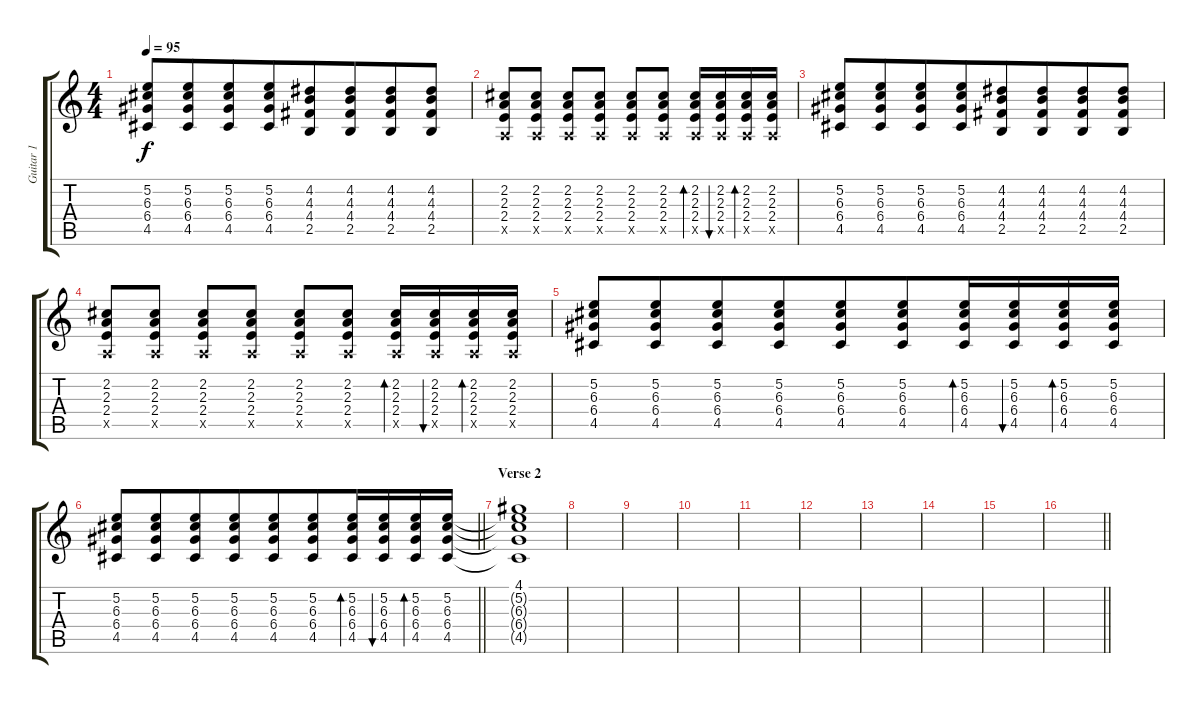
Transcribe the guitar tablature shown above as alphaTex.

\track ("Guitar 1" "Guitar 1") {instrument electricguitarclean}
\staff {score tabs}
\tuning (E4 B3 G3 D3 A2 E2) {hide}
\ts (4 4)
\tempo 95
\clef g2
\ks c
(5.2 6.3 6.4 4.5).8{dy f beam merge} (5.2 6.3 6.4 4.5).8{beam merge} (5.2 6.3 6.4 4.5).8{beam merge} (5.2 6.3 6.4 4.5).8{beam merge} (4.2 4.3 4.4 2.5).8{beam merge} (4.2 4.3 4.4 2.5).8{beam merge} (4.2 4.3 4.4 2.5).8{beam merge} (4.2 4.3 4.4 2.5).8 |
(2.2 2.3 2.4 0.5{x}).8 (2.2 2.3 2.4 0.5{x}).8 (2.2 2.3 2.4 0.5{x}).8 (2.2 2.3 2.4 0.5{x}).8 (2.2 2.3 2.4 0.5{x}).8 (2.2 2.3 2.4 0.5{x}).8 (2.2 2.3 2.4 0.5{x}).16{bd 60} (2.2 2.3 2.4 0.5{x}).16{bu 60} (2.2 2.3 2.4 0.5{x}).16{bd 60} (2.2 2.3 2.4 0.5{x}).16 |
(5.2 6.3 6.4 4.5).8{beam merge} (5.2 6.3 6.4 4.5).8{beam merge} (5.2 6.3 6.4 4.5).8{beam merge} (5.2 6.3 6.4 4.5).8{beam merge} (4.2 4.3 4.4 2.5).8{beam merge} (4.2 4.3 4.4 2.5).8{beam merge} (4.2 4.3 4.4 2.5).8{beam merge} (4.2 4.3 4.4 2.5).8 |
(2.2 2.3 2.4 0.5{x}).8 (2.2 2.3 2.4 0.5{x}).8 (2.2 2.3 2.4 0.5{x}).8 (2.2 2.3 2.4 0.5{x}).8 (2.2 2.3 2.4 0.5{x}).8 (2.2 2.3 2.4 0.5{x}).8 (2.2 2.3 2.4 0.5{x}).16{bd 60} (2.2 2.3 2.4 0.5{x}).16{bu 60} (2.2 2.3 2.4 0.5{x}).16{bd 60} (2.2 2.3 2.4 0.5{x}).16 |
(5.2 6.3 6.4 4.5).8{beam merge} (5.2 6.3 6.4 4.5).8{beam merge} (5.2 6.3 6.4 4.5).8{beam merge} (5.2 6.3 6.4 4.5).8{beam merge} (5.2 6.3 6.4 4.5).8{beam merge} (5.2 6.3 6.4 4.5).8{beam merge} (5.2 6.3 6.4 4.5).16{bd 60 beam merge} (5.2 6.3 6.4 4.5).16{bu 60 beam merge} (5.2 6.3 6.4 4.5).16{bd 60 beam merge} (5.2 6.3 6.4 4.5).16 |
\barLineRight lightlight
(5.2 6.3 6.4 4.5).8{beam merge} (5.2 6.3 6.4 4.5).8{beam merge} (5.2 6.3 6.4 4.5).8{beam merge} (5.2 6.3 6.4 4.5).8{beam merge} (5.2 6.3 6.4 4.5).8{beam merge} (5.2 6.3 6.4 4.5).8{beam merge} (5.2 6.3 6.4 4.5).16{bd 60 beam merge} (5.2 6.3 6.4 4.5).16{bu 60 beam merge} (5.2 6.3 6.4 4.5).16{bd 60 beam merge} (5.2 6.3 6.4 4.5).16 |
\section ("" "Verse 2")
(4.1 5.2{t} 6.3{t} 6.4{t} 4.5{t}).1 |
|
|
|
|
|
|
|
|
\barLineRight lightlight
